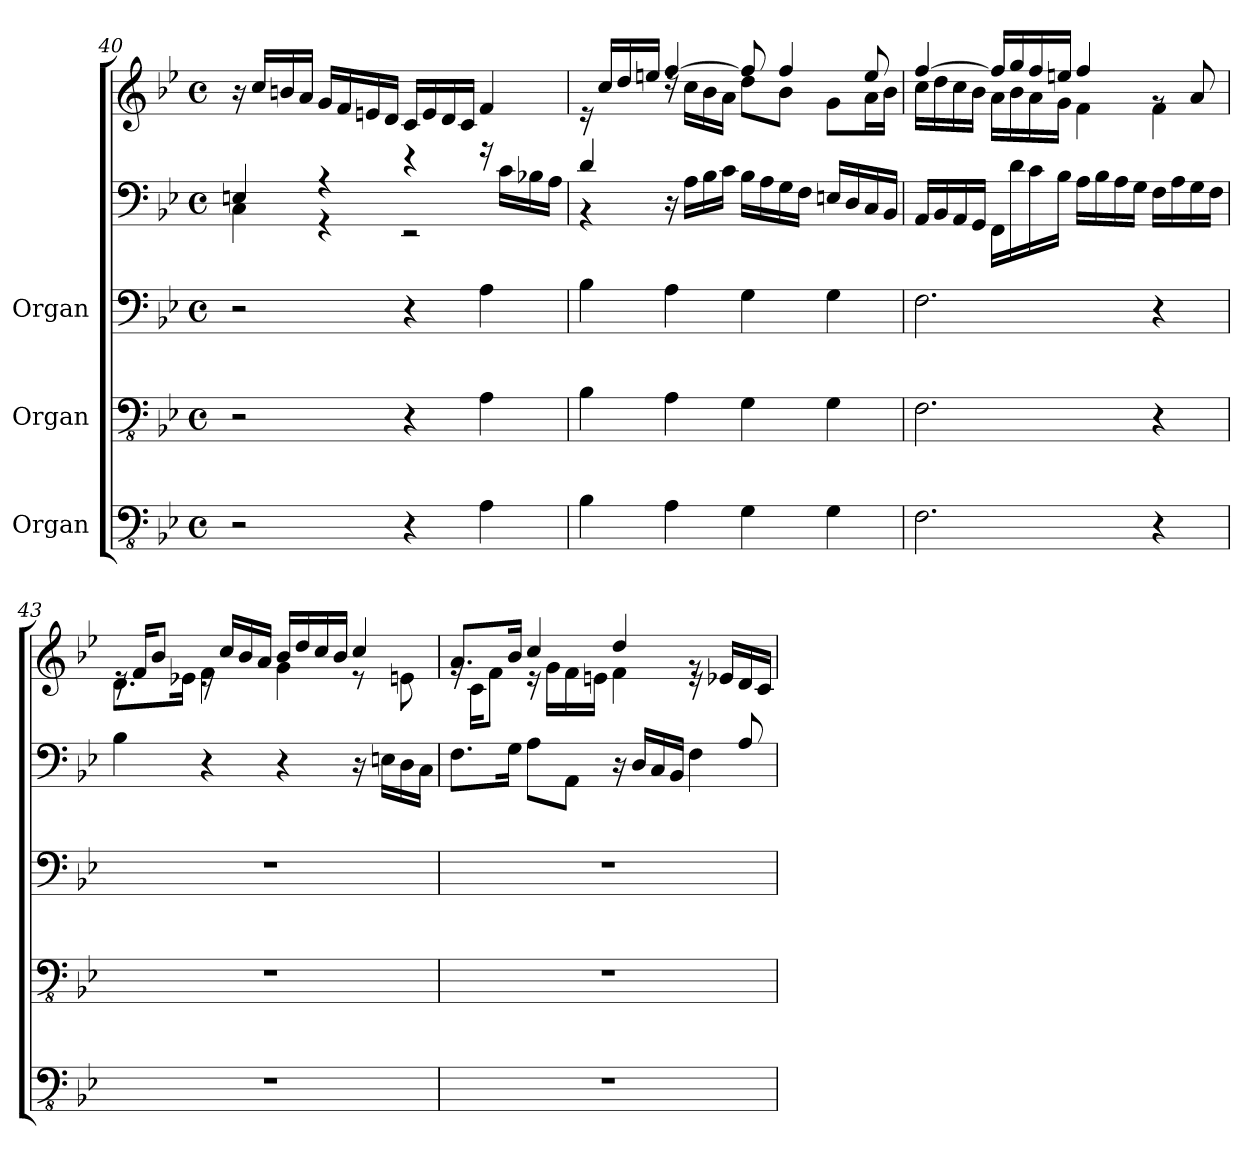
**kern	**kern	**kern	**kern	**kern
*part3	*part2	*part1	*part1	*part1
*staff5	*staff4	*staff3	*staff2	*staff1
*I"Organ	*I"Organ	*I"Organ	*	*
*clefFv4	*clefFv4	*clefF4	*clefF4	*clefG2
*k[b-e-]	*k[b-e-]	*k[b-e-]	*k[b-e-]	*k[b-e-]
*M4/4	*M4/4	*M4/4	*M4/4	*M4/4
*met(c)	*met(c)	*met(c)	*met(c)	*met(c)
=40	=40	=40	=40	=40
*	*	*	*^	*
2r	2r	2r	4C\	4En/	16r
.	.	.	.	.	16cc/LL
.	.	.	.	.	16bn/
.	.	.	.	.	16a/JJ
.	.	.	4r	4r	16g/LL
.	.	.	.	.	16f/
.	.	.	.	.	16en/
.	.	.	.	.	16d/JJ
4r	4r	4r	2rEE	4re	16c/LL
.	.	.	.	.	16e/
.	.	.	.	.	16d/
.	.	.	.	.	16c/JJ
4AA\	4AA\	4A\	.	16rg	4f/
.	.	.	.	16c\LL	.
.	.	.	.	16B-X\	.
.	.	.	.	16A\JJ	.
!!LO:LB:g=z
=41	=41	=41	=41	=41	=41
*	*	*	*	*	*^
4BB-\	4BB-\	4B-\	4d/	4rBB	16re	4ryy
.	.	.	.	.	16cc/LL	.
.	.	.	.	.	16dd/	.
.	.	.	.	.	16een/JJ	.
4AA\	4AA\	4A\	2.ryy	16r	[4ff/	16rdd
.	.	.	.	16A\LL	.	16cc\LL
.	.	.	.	16B-\	.	16b-\
.	.	.	.	16c\JJ	.	16a\JJ
4GGi\	4GGi\	4G\	.	16B-\LL	8ff/]	8dd\L
.	.	.	.	16A\	.	.
.	.	.	.	16G\	4ff/	8b-\J
.	.	.	.	16F\JJ	.	.
4GG\	4GG\	4G\	.	16En/LL	.	8g\L
.	.	.	.	16D/	.	.
.	.	.	.	16C/	8ee/	16a\L
.	.	.	.	16BB-/JJ	.	16b-\JJ
*	*	*	*v	*v	*	*
=42	=42	=42	=42	=42	=42
2.FF\	2.FF\	2.F\	16AA/LL	[4ff/	16cc\LL
.	.	.	16BB-/	.	16dd\
.	.	.	16AA/	.	16cc\
.	.	.	16GG/JJ	.	16b-\JJ
.	.	.	16FF/LL	16ff/LL]	16a\LL
.	.	.	16d\	16gg/	16b-\
.	.	.	16c\	16ff/	16a\
.	.	.	16B-\JJ	16een/JJ	16g\JJ
.	.	.	16A\LL	4ff/	4f\
.	.	.	16B-\	.	.
.	.	.	16A\	.	.
.	.	.	16G\JJ	.	.
4r	4r	4r	16F\LL	8rg	4f\
.	.	.	16A\	.	.
.	.	.	16G\	8a/	.
.	.	.	16F\JJ	.	.
=43	=43	=43	=43	=43	=43
1r	1r	1r	4B-\	16re	8.d\L
.	.	.	.	16f/KL	.
.	.	.	.	8b-/J	.
.	.	.	.	.	16e-X\Jk
.	.	.	4r	16re	4f\
.	.	.	.	16cc/LL	.
.	.	.	.	16b-/	.
.	.	.	.	16a/JJ	.
.	.	.	4r	16b-/LL	4g\
.	.	.	.	16dd/	.
.	.	.	.	16cc/	.
.	.	.	.	16b-/JJ	.
.	.	.	16r	4cc/	8r
.	.	.	16En\LL	.	.
.	.	.	16D\	.	8en\
.	.	.	16C\JJ	.	.
=44	=44	=44	=44	=44	=44
*	*	*	*^	*	*
1r	1r	1r	2..ryy	8.F\L	8.a/L	16rg
.	.	.	.	.	.	16c\KL
.	.	.	.	.	.	8f\J
.	.	.	.	16G\Jk	16b-/Jk	.
.	.	.	.	8A\L	4cc/	16r
.	.	.	.	.	.	16g\LL
.	.	.	.	8AA\J	.	16f\
.	.	.	.	.	.	16en\JJ
.	.	.	.	16r	4dd/	4f\
.	.	.	.	16D/LL	.	.
.	.	.	.	16C/	.	.
.	.	.	.	16BB-/JJ	.	.
.	.	.	.	4F\	16re	8rg
.	.	.	.	.	16e-X/LL	.
.	.	.	8A/	.	16d/	8ryy
.	.	.	.	.	16c/JJ	.
*	*	*	*v	*v	*	*
*	*	*	*	*v	*v
=	=	=	=	=
*-	*-	*-	*-	*-
